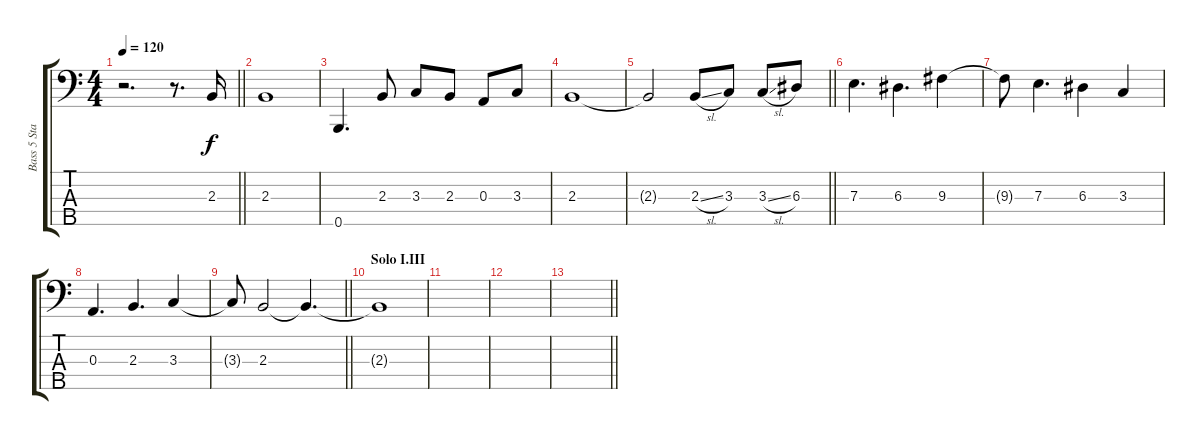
\track ("Bass 5 Standard" "Bass 5 Sta") {instrument electricbassfinger}
\staff {score tabs}
\tuning (G2 D2 A1 E1 B0) {hide}
\ts (4 4)
\tempo 120
\clef f4
\barLineRight lightlight
\ks c
r.2{d dy f} r.8{d} 2.3.16 |
2.3.1 |
0.5.4{d} 2.3.8 3.3.8 2.3.8 0.3.8 3.3.8 |
2.3.1 |
\barLineRight lightlight
2.3{t}.2 2.3{sl}.8 3.3.8 3.3{sl}.8 6.3.8 |
7.3.4{d} 6.3.4{d} 9.3.4 |
9.3{t}.8 7.3.4{d} 6.3.4 3.3.4 |
0.3.4{d} 2.3.4{d} 3.3.4 |
\barLineRight lightlight
3.3{t}.8 2.3.2 2.3{t}.4{d} |
\section ("" "Solo I.III")
2.3{t}.1 |
|
|
\barLineRight lightlight
